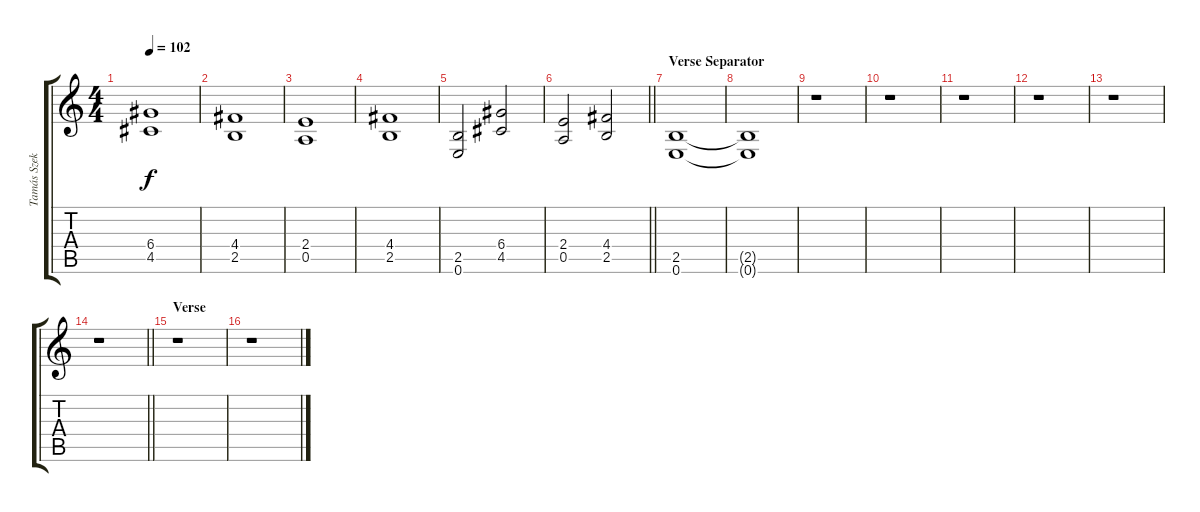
\track ("Tamás Szekeres - Overdriven (Left)" "Tamás Szek") {instrument overdrivenguitar}
\staff {score tabs}
\tuning (E4 B3 G3 D3 A2 E2) {hide}
\ts (4 4)
\tempo 102
\clef g2
\ks c
(6.4 4.5).1{dy f} |
(4.4 2.5).1 |
(2.4 0.5).1 |
(4.4 2.5).1 |
(2.5 0.6).2 (6.4 4.5).2 |
\barLineRight lightlight
(2.4 0.5).2 (4.4 2.5).2 |
\section ("" "Verse Separator")
(2.5 0.6).1 |
(2.5{t} 0.6{t}).1 |
r.1 |
r.1 |
r.1 |
r.1 |
r.1 |
\barLineRight lightlight
r.1 |
\section ("" "Verse")
r.1 |
r.1
